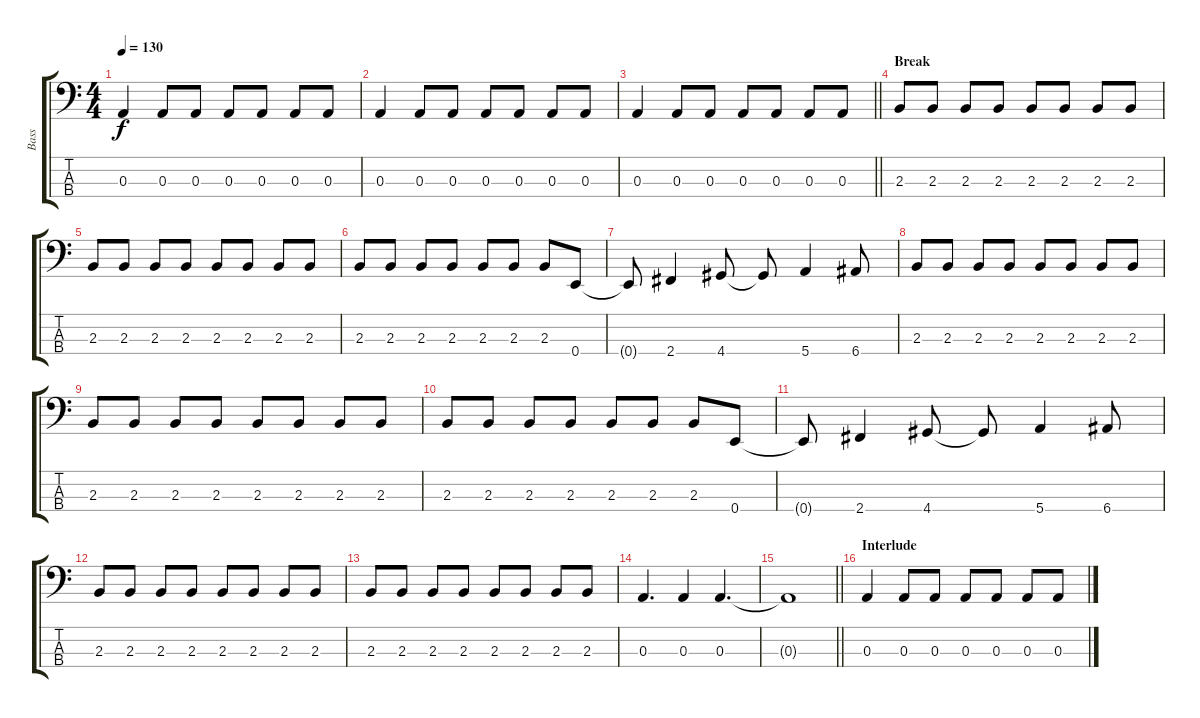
\track ("Bass" "Bass") {instrument electricbasspick}
\staff {score tabs}
\tuning (G2 D2 A1 E1) {hide}
\ts (4 4)
\tempo 130
\clef f4
\ks c
0.3.4{dy f} 0.3.8 0.3.8 0.3.8 0.3.8 0.3.8 0.3.8 |
0.3.4 0.3.8 0.3.8 0.3.8 0.3.8 0.3.8 0.3.8 |
\barLineRight lightlight
0.3.4 0.3.8 0.3.8 0.3.8 0.3.8 0.3.8 0.3.8 |
\section ("" "Break")
2.3.8 2.3.8 2.3.8 2.3.8 2.3.8 2.3.8 2.3.8 2.3.8 |
2.3.8 2.3.8 2.3.8 2.3.8 2.3.8 2.3.8 2.3.8 2.3.8 |
2.3.8 2.3.8 2.3.8 2.3.8 2.3.8 2.3.8 2.3.8 0.4.8 |
0.4{t}.8 2.4.4 4.4.8 4.4{t}.8 5.4.4 6.4.8 |
2.3.8 2.3.8 2.3.8 2.3.8 2.3.8 2.3.8 2.3.8 2.3.8 |
2.3.8 2.3.8 2.3.8 2.3.8 2.3.8 2.3.8 2.3.8 2.3.8 |
2.3.8 2.3.8 2.3.8 2.3.8 2.3.8 2.3.8 2.3.8 0.4.8 |
0.4{t}.8 2.4.4 4.4.8 4.4{t}.8 5.4.4 6.4.8 |
2.3.8 2.3.8 2.3.8 2.3.8 2.3.8 2.3.8 2.3.8 2.3.8 |
2.3.8 2.3.8 2.3.8 2.3.8 2.3.8 2.3.8 2.3.8 2.3.8 |
0.3.4{d} 0.3.4 0.3.4{d} |
\barLineRight lightlight
0.3{t}.1 |
\section ("" "Interlude")
0.3.4 0.3.8 0.3.8 0.3.8 0.3.8 0.3.8 0.3.8
